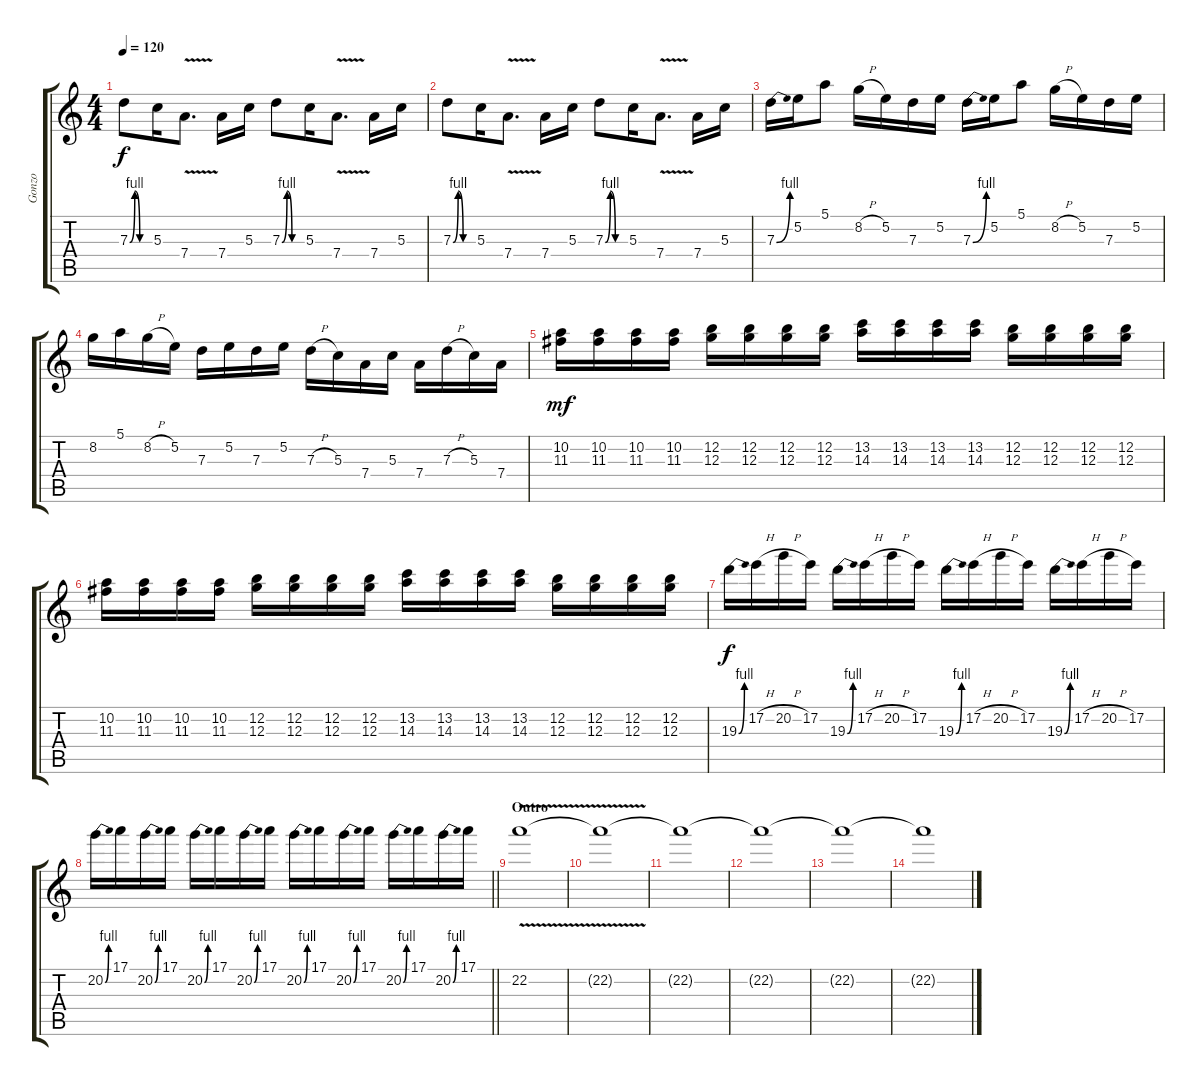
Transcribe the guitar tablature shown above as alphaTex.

\track ("Gonzo" "Gonzo") {instrument distortionguitar}
\staff {score tabs}
\tuning (E4 B3 G3 D3 A2 E2) {hide}
\ts (4 4)
\tempo 120
\clef g2
\ks c
7.3{be (custom 0 0 15 4 30 0 60 0)}.8{dy f} 5.3.16 7.4{v}.8{d} 7.4.16 5.3.16 7.3{be (custom 0 0 15 4 30 0 60 0)}.8 5.3.16 7.4{v}.8{d} 7.4.16 5.3.16 |
7.3{be (custom 0 0 15 4 30 0 60 0)}.8 5.3.16 7.4{v}.8{d} 7.4.16 5.3.16 7.3{be (custom 0 0 15 4 30 0 60 0)}.8 5.3.16 7.4{v}.8{d} 7.4.16 5.3.16 |
7.3{be (bend 0 0 60 4)}.16 5.2.16 5.1.8 8.2{h}.16 5.2.16 7.3.16 5.2.16 7.3{be (bend 0 0 60 4)}.16 5.2.16 5.1.8 8.2{h}.16 5.2.16 7.3.16 5.2.16 |
8.2.16 5.1.16 8.2{h}.16 5.2.16 7.3.16 5.2.16 7.3.16 5.2.16 7.3{h}.16 5.3.16 7.4.16 5.3.16 7.4.16 7.3{h}.16 5.3.16 7.4.16 |
(10.2 11.3).16{dy mf} (10.2 11.3).16 (10.2 11.3).16 (10.2 11.3).16 (12.2 12.3).16 (12.2 12.3).16 (12.2 12.3).16 (12.2 12.3).16 (13.2 14.3).16 (13.2 14.3).16 (13.2 14.3).16 (13.2 14.3).16 (12.2 12.3).16 (12.2 12.3).16 (12.2 12.3).16 (12.2 12.3).16 |
(10.2 11.3).16 (10.2 11.3).16 (10.2 11.3).16 (10.2 11.3).16 (12.2 12.3).16 (12.2 12.3).16 (12.2 12.3).16 (12.2 12.3).16 (13.2 14.3).16 (13.2 14.3).16 (13.2 14.3).16 (13.2 14.3).16 (12.2 12.3).16 (12.2 12.3).16 (12.2 12.3).16 (12.2 12.3).16 |
19.3{be (bend 0 0 60 4)}.16{dy f} 17.2{h}.16 20.2{h}.16 17.2.16 19.3{be (bend 0 0 60 4)}.16 17.2{h}.16 20.2{h}.16 17.2.16 19.3{be (bend 0 0 60 4)}.16 17.2{h}.16 20.2{h}.16 17.2.16 19.3{be (bend 0 0 60 4)}.16 17.2{h}.16 20.2{h}.16 17.2.16 |
\barLineRight lightlight
20.2{be (bend 0 0 60 4)}.16 17.1.16 20.2{be (bend 0 0 60 4)}.16 17.1.16 20.2{be (bend 0 0 60 4)}.16 17.1.16 20.2{be (bend 0 0 60 4)}.16 17.1.16 20.2{be (bend 0 0 60 4)}.16 17.1.16 20.2{be (bend 0 0 60 4)}.16 17.1.16 20.2{be (bend 0 0 60 4)}.16 17.1.16 20.2{be (bend 0 0 60 4)}.16 17.1.16 |
\section ("" "Outro")
22.2{v}.1 |
22.2{t}.1{volume 0} |
22.2{t}.1 |
22.2{t}.1 |
22.2{t}.1 |
22.2{t}.1
